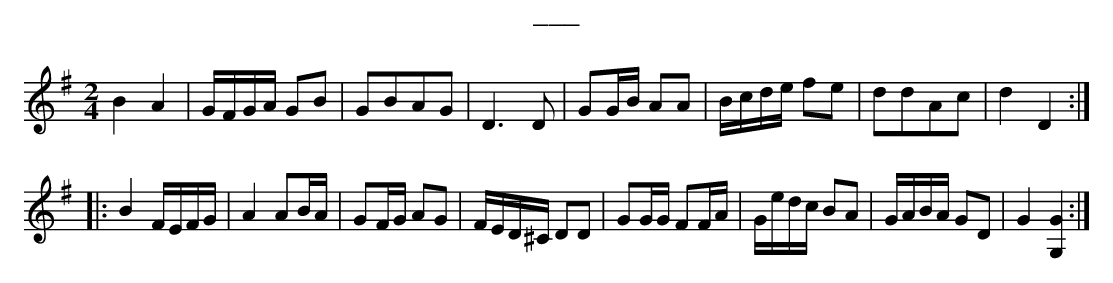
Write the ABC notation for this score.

X:1
T:___
K:Gmaj
M:2/4
L:1/16
B4 A4|GFGA G2B2|G2B2A2G2|D6 D2|G2GB A2A2|Bcde f2e2|d2d2A2c2|d4 D4:|
|:B4 FEFG|A4 A2BA|G2FG A2G2|FED^C D2D2|G2GG F2FA|Gedc B2A2|GABA G2D2|G4 [G,G]4:|]
